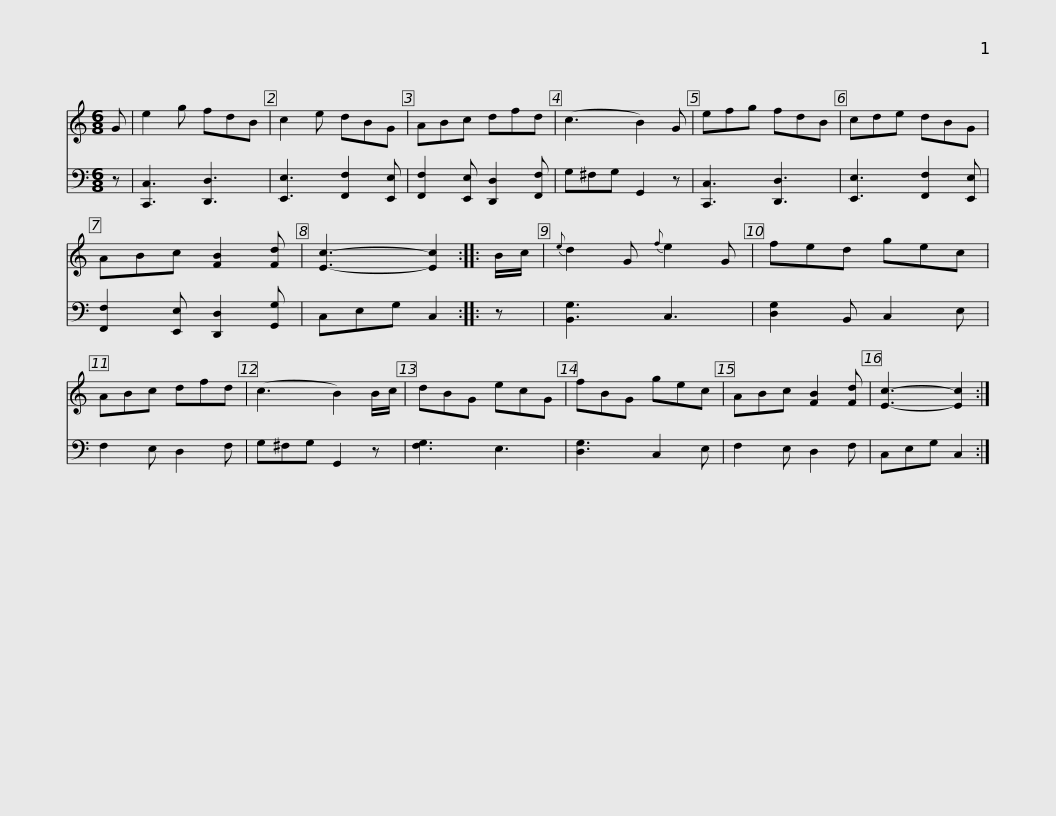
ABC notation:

X:1
%%score 1 2
L:1/8
M:6/8
I:linebreak $
K:C
V:1 treble
V:2 bass
V:1
 G | e2 g fdB | c2 e dBG | ABc dfd | (c3 B2) G | %5
 efg fdB | cde dBG | ABc [FB]2 [Fd] |$ [Ec]3- [Ec]2 :: B/c/ | %10
{e} d2 G{f} e2 G | fed gec | ABc dfd | (c3 B2) B/c/ | dBG ecG | %15
 fBG gec |$ ABc [FB]2 [Fd] | [Ec]3- [Ec]2 :| %18
V:2
 z | [C,,C,]3 [D,,D,]3 | [E,,E,]3 [F,,F,]2 [E,,E,] | [F,,F,]2 [E,,E,] [D,,D,]2 [F,,F,] | G,^F,G, G,,2 z | %5
 [C,,C,]3 [D,,D,]3 | [E,,E,]3 [F,,F,]2 [E,,E,] | [F,,F,]2 [E,,E,] [D,,D,]2 [G,,G,] |$ C,E,G, C,2 :: z | %10
 [B,,G,]3 C,3 | [D,G,]2 B,, C,2 E, | F,2 E, D,2 F, | G,^F,G, G,,2 z | [F,G,]3 E,3 | %15
 [D,G,]3 C,2 E, |$ F,2 E, D,2 F, | C,E,G, C,2 :| %18
